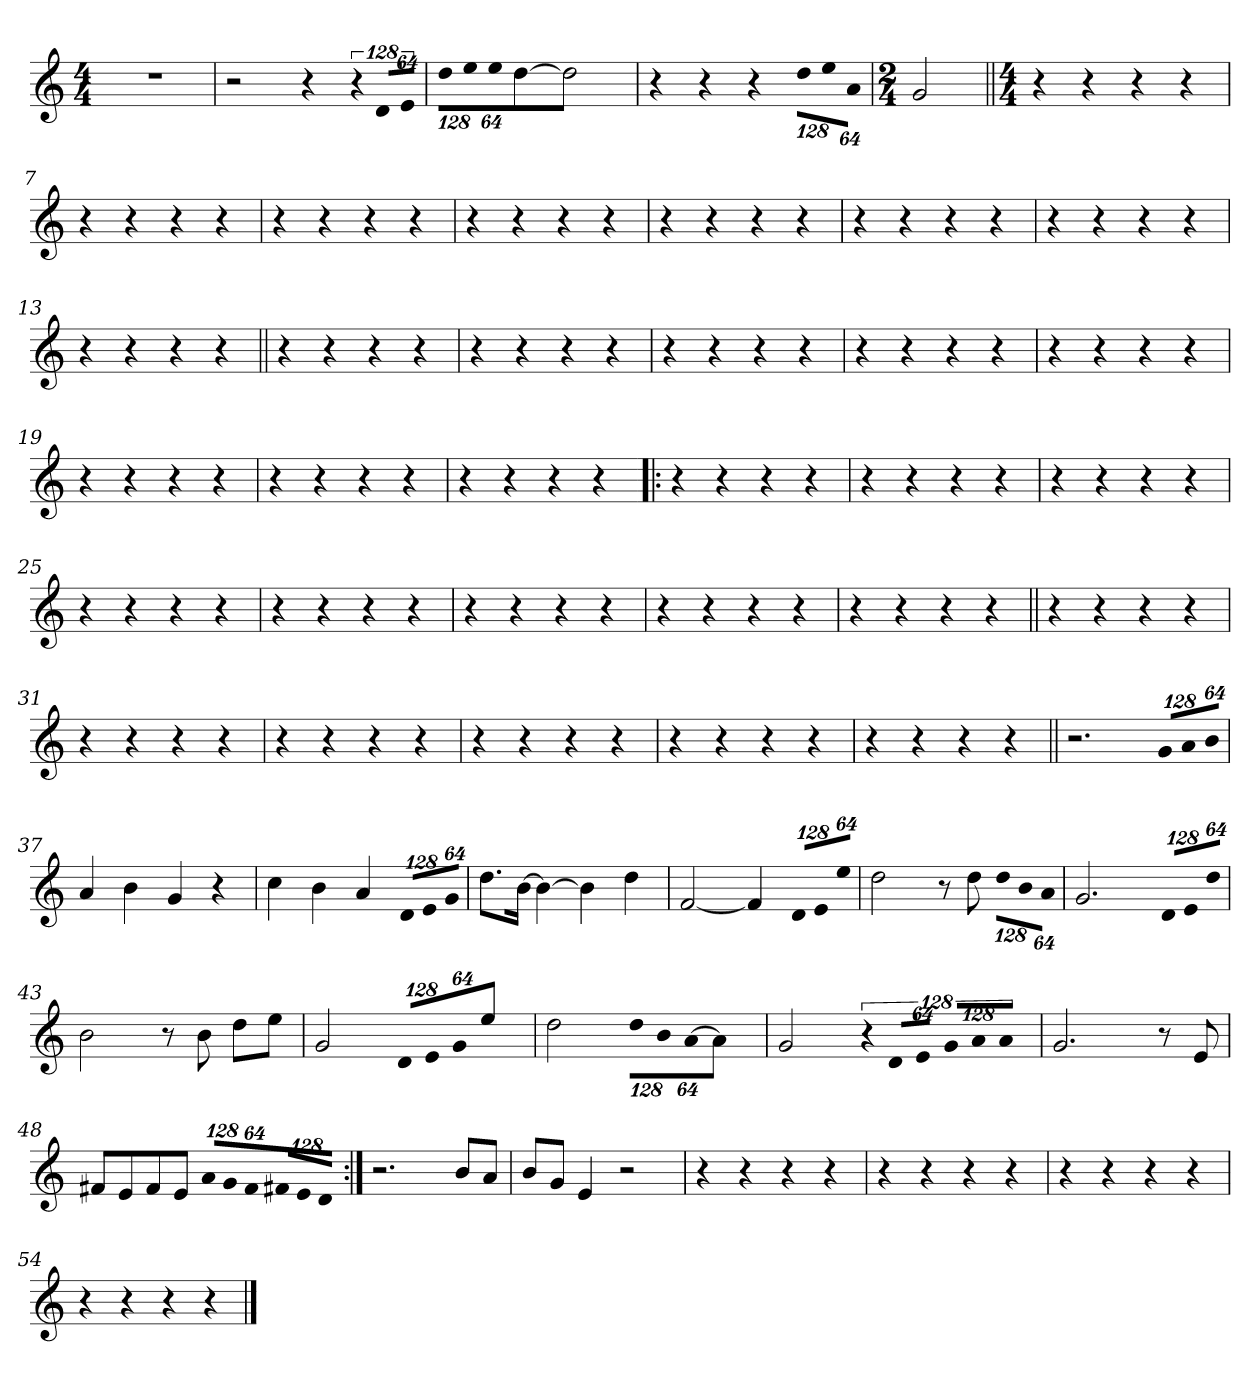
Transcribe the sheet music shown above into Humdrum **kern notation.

**kern
*part1
*staff1
!!LO:PB:g=z
*clefG2
*k[]
*C:
*M4/4
*MM68
=1
1r
=2
2r
4r
!LO:N:vis=8
1024%85r
!LO:N:vis=8
1024%85di/L
!LO:N:vis=8
512%43ei/J
=3
*Xbrackettup
!LO:N:vis=8
1024%85ddi\L
!LO:N:vis=8
1024%85eei\
!LO:N:vis=8
512%43eei\J
[>4ddi\
2ddi\]
=4
4r
4r
4r
!LO:N:vis=8
1024%85ddi\L
!LO:N:vis=8
1024%85eei\
!LO:N:vis=8
512%43ai\J
=5
*M2/4
2gi/
=6||
*M4/4
4r
4r
4r
4r
!!LO:LB:g=z
=7
4r
4r
4r
4r
=8
4r
4r
4r
4r
=9
4r
4r
4r
4r
=10
4r
4r
4r
4r
=11
4r
4r
4r
4r
=12
4r
4r
4r
4r
!!LO:LB:g=z
=13
4r
4r
4r
4r
=14||
4r
4r
4r
4r
=15
4r
4r
4r
4r
=16
4r
4r
4r
4r
=17
4r
4r
4r
4r
=18
4r
4r
4r
4r
!!LO:LB:g=z
=19
4r
4r
4r
4r
=20
4r
4r
4r
4r
=21
4r
4r
4r
4r
=22!|:
4r
4r
4r
4r
=23
4r
4r
4r
4r
=24
4r
4r
4r
4r
!!LO:LB:g=z
=25
4r
4r
4r
4r
=26
4r
4r
4r
4r
=27
4r
4r
4r
4r
=28
4r
4r
4r
4r
=29
4r
4r
4r
4r
=30||
4r
4r
4r
4r
!!LO:LB:g=z
=31
4r
4r
4r
4r
=32
4r
4r
4r
4r
=33
4r
4r
4r
4r
=34
4r
4r
4r
4r
=35
4r
4r
4r
4r
!!LO:LB:g=z
=36||
2.r
!LO:N:vis=8
1024%85gi/L
!LO:N:vis=8
1024%85ai/
!LO:N:vis=8
512%43bi/J
=37
4ai/
4bi\
4gi/
4r
=38
4cci\
4bi\
4ai/
!LO:N:vis=8
1024%85di/L
!LO:N:vis=8
1024%85ei/
!LO:N:vis=8
512%43gi/J
=39
8.ddi\L
[>16bi\Jk
4bi\_>
4bi\]
4ddi\
=40
[<2fi/
4fi/]
!LO:N:vis=8
1024%85di/L
!LO:N:vis=8
1024%85ei/
!LO:N:vis=8
512%43eei/J
=41
2ddi\
8r
8ddi\
!LO:N:vis=8
1024%85ddi\L
!LO:N:vis=8
1024%85bi\
!LO:N:vis=8
512%43ai\J
=42
2.gi/
!LO:N:vis=8
1024%85di/L
!LO:N:vis=8
1024%85ei/
!LO:N:vis=8
512%43ddi/J
!!LO:LB:g=z
=43
2bi\
8r
8bi\
8ddi\L
8eei\J
=44
2gi/
!LO:N:vis=8
1024%85di/L
!LO:N:vis=8
1024%85ei/
!LO:N:vis=8
512%43gi/J
4eei\
=45
2ddi\
!LO:N:vis=8
1024%85ddi\L
!LO:N:vis=8
1024%85bi\
!LO:N:vis=8
[>512%43ai\J
4ai/]
=46
2gi/
*brackettup
!LO:N:vis=8
1024%85r
!LO:N:vis=8
1024%85di/L
!LO:N:vis=8
512%43ei/J
*Xbrackettup
!LO:N:vis=8
1024%85gi/L
!LO:N:vis=8
1024%85ai/
!LO:N:vis=8
512%43ai/J
=47
2.gi/
8r
8ei/
=48
8f#Xi/L
8ei/
8f#i/
8ei/J
!LO:N:vis=8
1024%85ai/L
!LO:N:vis=8
1024%85gi/
!LO:N:vis=8
512%43f#i/J
!LO:N:vis=8
1024%85f#Xi/L
!LO:N:vis=8
1024%85ei/
!LO:N:vis=8
512%43di/J
!!LO:LB:g=z
=49:|!
2.r
8bi/L
8ai/J
=50
8bi/L
8gi/J
4ei/
2r
=51
4r
4r
4r
4r
=52
4r
4r
4r
4r
=53
4r
4r
4r
4r
=54
4r
4r
4r
4r
==
*-
